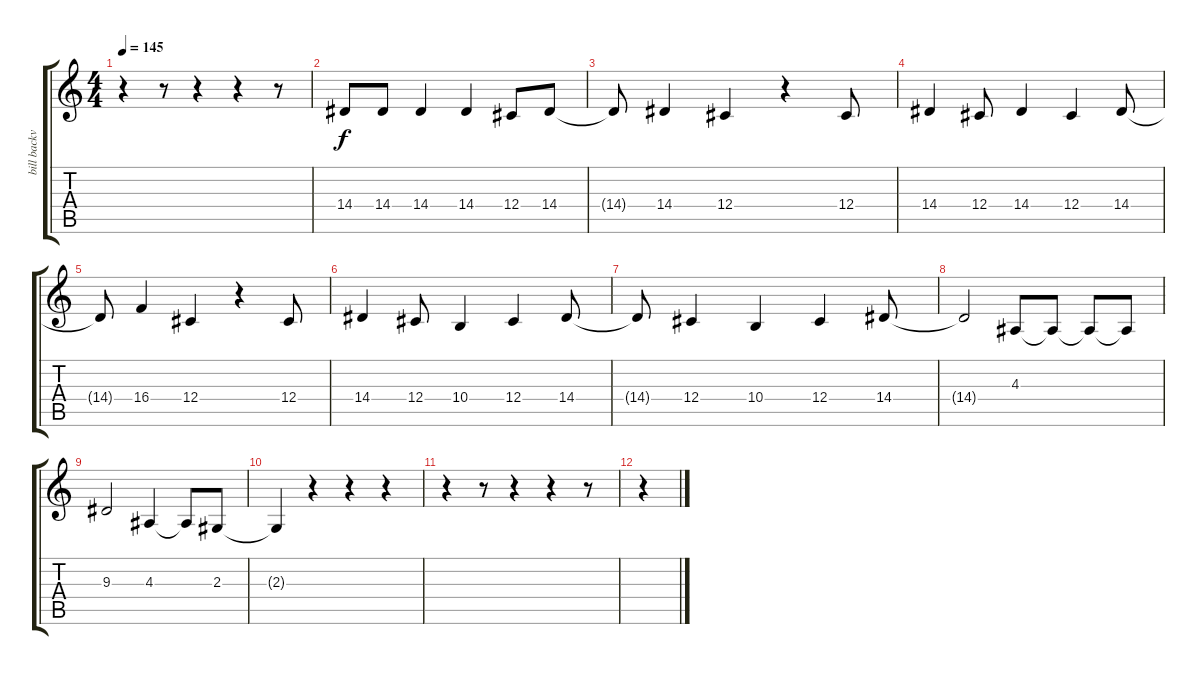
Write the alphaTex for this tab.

\track ("bill backvocals" "bill backv") {instrument lead2sawtooth}
\staff {score tabs}
\tuning (Eb4 Bb3 Gb3 Db3 Ab2 Eb2) {hide}
\ts (4 4)
\tempo 145
\clef g2
\ks c
r.4{dy f} r.8 r.4 r.4 r.8 |
14.4.8 14.4.8 14.4.4 14.4.4 12.4.8 14.4.8 |
14.4{t}.8 14.4.4 12.4.4 r.4 12.4.8 |
14.4.4 12.4.8 14.4.4 12.4.4 14.4.8 |
14.4{t}.8 16.4.4 12.4.4 r.4 12.4.8 |
14.4.4 12.4.8 10.4.4 12.4.4 14.4.8 |
14.4{t}.8 12.4.4 10.4.4 12.4.4 14.4.8 |
14.4{t}.2 4.3.8 4.3{t}.8 4.3{t}.8 4.3{t}.8 |
9.3.2 4.3.4 4.3{t}.8 2.3.8 |
2.3{t}.4 r.4 r.4 r.4 |
r.4 r.8 r.4 r.4 r.8 |
r.4
